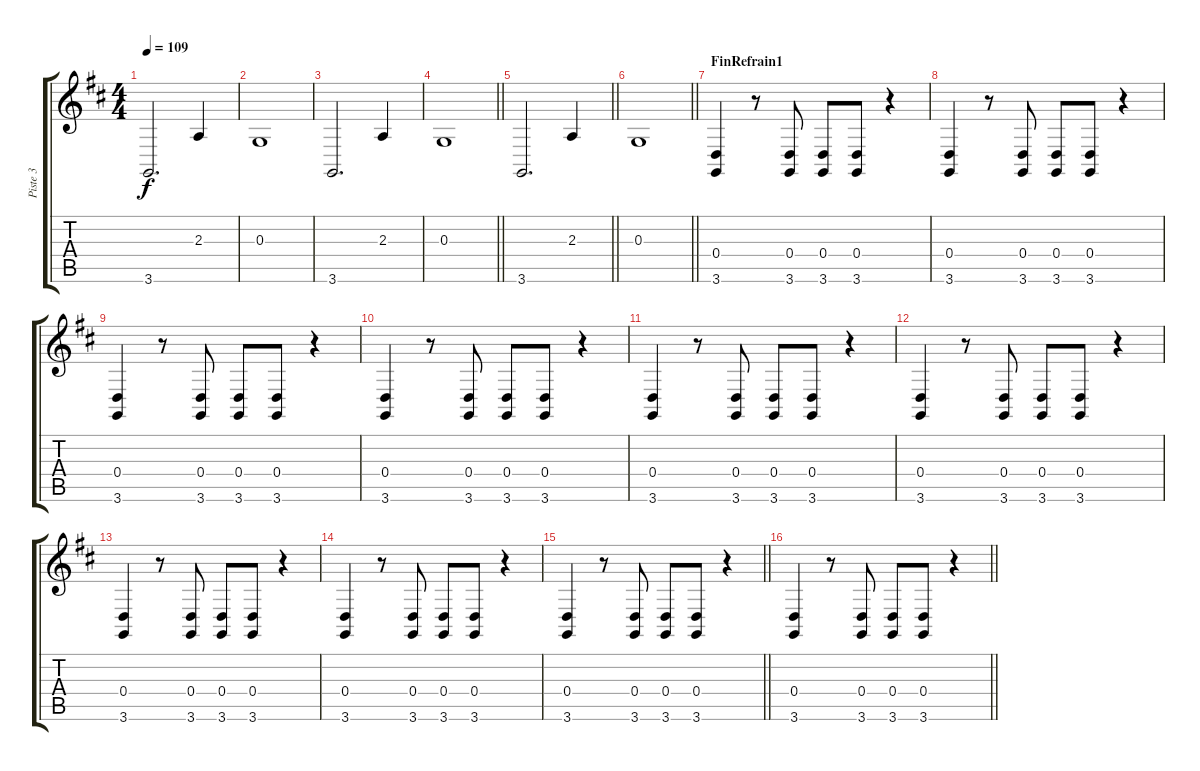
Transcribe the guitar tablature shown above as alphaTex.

\track ("Piste 3" "Piste 3") {instrument whistle}
\staff {score tabs}
\tuning (E4 B3 G3 D3 A2 E2) {hide}
\ts (4 4)
\tempo 109
\clef g2
\ks d
3.6.2{d dy f} 2.3.4 |
0.3.1 |
3.6.2{d} 2.3.4 |
\barLineRight lightlight
0.3.1 |
\barLineRight lightlight
3.6.2{d} 2.3.4 |
\barLineRight lightlight
0.3.1 |
\section ("" "FinRefrain1")
(0.4 3.6).4 r.8 (0.4 3.6).8 (0.4 3.6).8 (0.4 3.6).8 r.4 |
(0.4 3.6).4 r.8 (0.4 3.6).8 (0.4 3.6).8 (0.4 3.6).8 r.4 |
(0.4 3.6).4 r.8 (0.4 3.6).8 (0.4 3.6).8 (0.4 3.6).8 r.4 |
(0.4 3.6).4 r.8 (0.4 3.6).8 (0.4 3.6).8 (0.4 3.6).8 r.4 |
(0.4 3.6).4 r.8 (0.4 3.6).8 (0.4 3.6).8 (0.4 3.6).8 r.4 |
(0.4 3.6).4 r.8 (0.4 3.6).8 (0.4 3.6).8 (0.4 3.6).8 r.4 |
(0.4 3.6).4 r.8 (0.4 3.6).8 (0.4 3.6).8 (0.4 3.6).8 r.4 |
(0.4 3.6).4 r.8 (0.4 3.6).8 (0.4 3.6).8 (0.4 3.6).8 r.4 |
\barLineRight lightlight
(0.4 3.6).4 r.8 (0.4 3.6).8 (0.4 3.6).8 (0.4 3.6).8 r.4 |
\barLineRight lightlight
(0.4 3.6).4 r.8 (0.4 3.6).8 (0.4 3.6).8 (0.4 3.6).8 r.4
